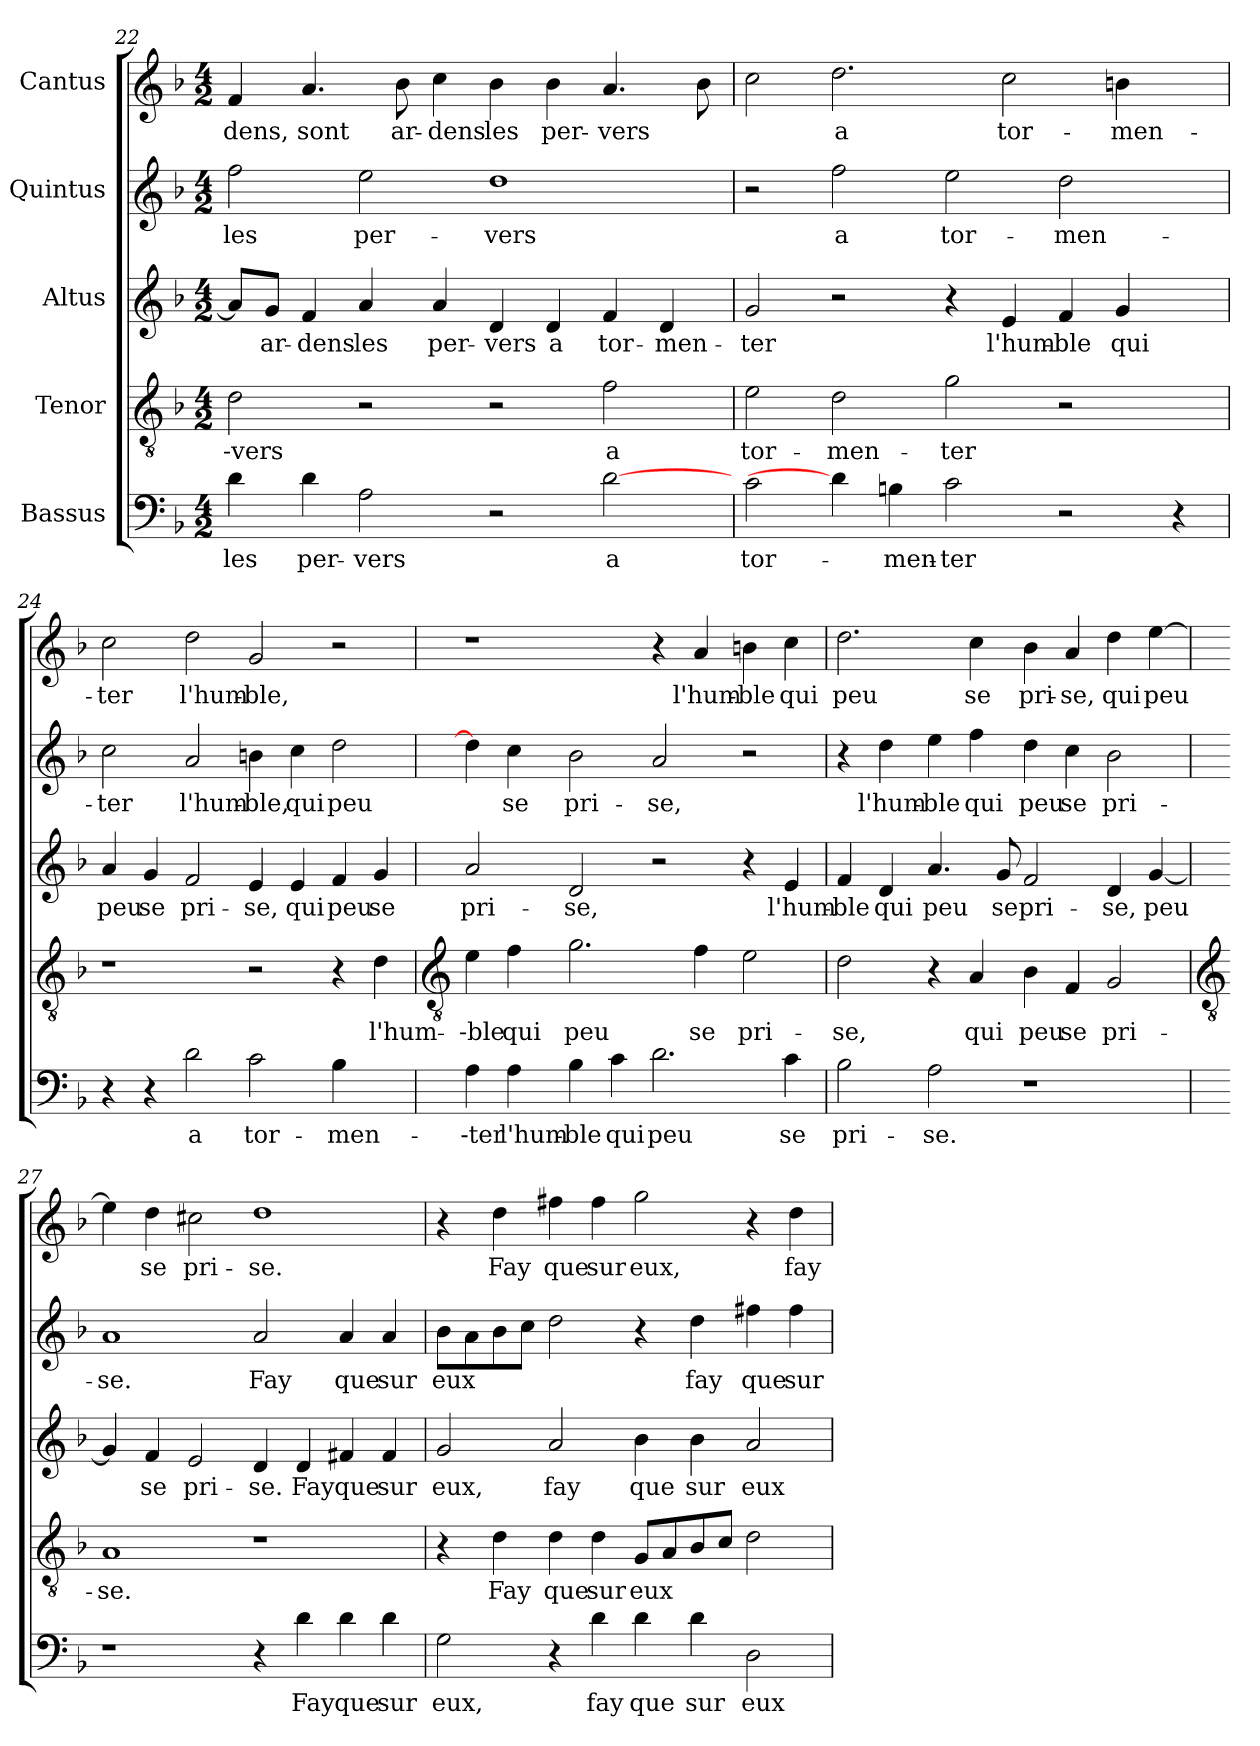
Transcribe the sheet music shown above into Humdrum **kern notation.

**kern	**text	**kern	**text	**kern	**text	**kern	**text	**kern	**text
*part5	*part5	*part4	*part4	*part3	*part3	*part2	*part2	*part1	*part1
*staff5	*staff5	*staff4	*staff4	*staff3	*staff3	*staff2	*staff2	*staff1	*staff1
*I"Bassus	*	*I"Tenor	*	*I"Altus	*	*I"Quintus	*	*I"Cantus	*
!!LO:LB:g=z
*clefF4	*	*clefGv2	*	*clefG2	*	*clefG2	*	*clefG2	*
*k[b-]	*	*k[b-]	*	*k[b-]	*	*k[b-]	*	*k[b-]	*
*F:	*	*F:	*	*F:	*	*F:	*	*F:	*
*M4/2	*	*M4/2	*	*M4/2	*	*M4/2	*	*M4/2	*
=22	=22	=22	=22	=22	=22	=22	=22	=22	=22
!	!LO:LY:b	!	!LO:LY:b	!	!	!	!LO:LY:b	!	!LO:LY:b
4d	les	2d	--vers	8aL]	.	2ff	les	4f	-dens,
!	!	!	!	!	!LO:LY:b	!	!	!	!
.	.	.	.	8gJ	ar-	.	.	.	.
!	!LO:LY:b	!	!	!	!LO:LY:b	!	!	!	!LO:LY:b
4d	per-	.	.	4f	-dens	.	.	4.a	sont
!	!LO:LY:b	!	!	!	!LO:LY:b	!	!LO:LY:b	!	!
2A	-vers	2r	.	4a	les	2ee	per-	.	.
!	!	!	!	!	!	!	!	!	!LO:LY:b
.	.	.	.	.	.	.	.	8b-	ar-
!	!	!	!	!	!LO:LY:b	!	!	!	!LO:LY:b
.	.	.	.	4a	per-	.	.	4cc	-dens
!	!	!	!	!	!LO:LY:b	!	!LO:LY:b	!	!LO:LY:b
2r	.	2r	.	4d	-vers	1dd	-vers	4b-	les
!	!	!	!	!	!LO:LY:b	!	!	!	!LO:LY:b
.	.	.	.	4d	a	.	.	4b-	per-
!	!LO:LY:b	!	!LO:LY:b	!	!LO:LY:b	!	!	!	!LO:LY:b
[2d	a	2f	a	4f	tor-	.	.	4.a	-vers
!	!	!	!	!	!LO:LY:b	!	!	!	!
.	.	.	.	4d	-men-	.	.	.	.
.	.	.	.	.	.	.	.	8b-	.
=23	=23	=23	=23	=23	=23	=23	=23	=23	=23
!	!LO:LY:b	!	!LO:LY:b	!	!LO:LY:b	!	!	!	!
2c	tor-	2e	tor-	2g	-ter	2r	.	2cc	.
!	!	!	!LO:LY:b	!	!	!	!LO:LY:b	!	!LO:LY:b
4d]	.	2d	-men-	2r	.	2ff	a	2.dd	a
!	!LO:LY:b	!	!	!	!	!	!	!	!
4Bn	-men-	.	.	.	.	.	.	.	.
!	!LO:LY:b	!	!LO:LY:b	!	!	!	!LO:LY:b	!	!
2c	-ter	2g	-ter	4r	.	2ee	tor-	.	.
!	!	!	!	!	!LO:LY:b	!	!	!	!LO:LY:b
.	.	.	.	4e	l'hum-	.	.	2cc	tor-
!	!	!	!	!	!LO:LY:b	!	!LO:LY:b	!	!
2r	.	2r	.	4f	-ble	2dd	-men-	.	.
!	!	!	!	!	!LO:LY:b	!	!	!	!LO:LY:b
.	.	.	.	4g	qui	.	.	4bn	-men-
4r	.	4ryy	.	4ryy	.	4ryy	.	4ryy	.
=24	=24	=24	=24	=24	=24	=24	=24	=24	=24
!	!	!	!	!	!LO:LY:b	!	!LO:LY:b	!	!LO:LY:b
4r	.	1r	.	4a	peu	2cc	-ter	2cc	-ter
!	!	!	!	!	!LO:LY:b	!	!	!	!
4r	.	.	.	4g	se	.	.	.	.
!	!LO:LY:b	!	!	!	!LO:LY:b	!	!LO:LY:b	!	!LO:LY:b
2d	a	.	.	2f	pri-	2a	l'hum-	2dd	l'hum-
!	!LO:LY:b	!	!	!	!LO:LY:b	!	!LO:LY:b	!	!LO:LY:b
2c	tor-	2r	.	4e	-se,	4bn	-ble,	2g	-ble,
!	!	!	!	!	!LO:LY:b	!	!LO:LY:b	!	!
.	.	.	.	4e	qui	4cc	qui	.	.
!	!LO:LY:b	!	!	!	!LO:LY:b	!	!LO:LY:b	!	!
4B-	-men-	4r	.	4f	peu	2dd	peu	2r	.
!	!	!	!LO:LY:b	!	!LO:LY:b	!	!	!	!
4ryy	.	4d	l'hum-	4g	se	.	.	.	.
!!LO:LB:g=z
=25	=25	=25	=25	=25	=25	=25	=25	=25	=25
*	*	*clefGv2	*	*	*	*	*	*	*
!	!LO:LY:b	!	!LO:LY:b	!	!LO:LY:b	!	!	!	!
4A	--ter	4e	--ble	2a	pri-	4dd]	.	1r	.
!	!LO:LY:b	!	!LO:LY:b	!	!	!	!LO:LY:b	!	!
4A	l'hum-	4f	qui	.	.	4cc	se	.	.
!	!LO:LY:b	!	!LO:LY:b	!	!LO:LY:b	!	!LO:LY:b	!	!
4B-	-ble	2.g	peu	2d	-se,	2b-	pri-	.	.
!	!LO:LY:b	!	!	!	!	!	!	!	!
4c	qui	.	.	.	.	.	.	.	.
!	!LO:LY:b	!	!	!	!	!	!LO:LY:b	!	!
2.d	peu	.	.	2r	.	2a	-se,	4r	.
!	!	!	!LO:LY:b	!	!	!	!	!	!LO:LY:b
.	.	4f	se	.	.	.	.	4a	l'hum-
!	!	!	!LO:LY:b	!	!	!	!	!	!LO:LY:b
.	.	2e	pri-	4r	.	2r	.	4bn	-ble
!	!LO:LY:b	!	!	!	!LO:LY:b	!	!	!	!LO:LY:b
4c	se	.	.	4e	l'hum-	.	.	4cc	qui
=26	=26	=26	=26	=26	=26	=26	=26	=26	=26
!	!LO:LY:b	!	!LO:LY:b	!	!LO:LY:b	!	!	!	!LO:LY:b
2B-	pri-	2d	-se,	4f	-ble	4r	.	2.dd	peu
!	!	!	!	!	!LO:LY:b	!	!LO:LY:b	!	!
.	.	.	.	4d	qui	4dd	l'hum-	.	.
!	!LO:LY:b	!	!	!	!LO:LY:b	!	!LO:LY:b	!	!
2A	-se.	4r	.	4.a	peu	4ee	-ble	.	.
!	!	!	!LO:LY:b	!	!	!	!LO:LY:b	!	!LO:LY:b
.	.	4A	qui	.	.	4ff	qui	4cc	se
!	!	!	!	!	!LO:LY:b	!	!	!	!
.	.	.	.	8g	se	.	.	.	.
!	!	!	!LO:LY:b	!	!LO:LY:b	!	!LO:LY:b	!	!LO:LY:b
1r	.	4B-	peu	2f	pri-	4dd	peu	4b-	pri-
!	!	!	!LO:LY:b	!	!	!	!LO:LY:b	!	!LO:LY:b
.	.	4F	se	.	.	4cc	se	4a	-se,
!	!	!	!LO:LY:b	!	!LO:LY:b	!	!LO:LY:b	!	!LO:LY:b
.	.	2G	pri-	4d	-se,	2b-	pri-	4dd	qui
!	!	!	!	!	!LO:LY:b	!	!	!	!LO:LY:b
.	.	.	.	[4g	peu	.	.	[4ee	peu
!!LO:LB:g=z
=27	=27	=27	=27	=27	=27	=27	=27	=27	=27
*	*	*clefGv2	*	*	*	*	*	*	*
!	!	!	!LO:LY:b	!	!	!	!LO:LY:b	!	!
1r	.	1A	-se.	4g]	.	1a	-se.	4ee]	.
!	!	!	!	!	!LO:LY:b	!	!	!	!LO:LY:b
.	.	.	.	4f	se	.	.	4dd	se
!	!	!	!	!	!LO:LY:b	!	!	!	!LO:LY:b
.	.	.	.	2e	pri-	.	.	2cc#X	pri-
!	!	!	!	!	!LO:LY:b	!	!LO:LY:b	!	!LO:LY:b
4r	.	1r	.	4d	-se.	2a	Fay	1dd	-se.
!	!LO:LY:b	!	!	!	!LO:LY:b	!	!	!	!
4d	Fay	.	.	4d	Fay	.	.	.	.
!	!LO:LY:b	!	!	!	!LO:LY:b	!	!LO:LY:b	!	!
4d	que	.	.	4f#X	que	4a	que	.	.
!	!LO:LY:b	!	!	!	!LO:LY:b	!	!LO:LY:b	!	!
4d	sur	.	.	4f#	sur	4a	sur	.	.
=28	=28	=28	=28	=28	=28	=28	=28	=28	=28
!	!LO:LY:b	!	!	!	!LO:LY:b	!	!LO:LY:b	!	!
2G	eux,	4r	.	2g	eux,	8b-L	eux	4r	.
.	.	.	.	.	.	8a	.	.	.
!	!	!	!LO:LY:b	!	!	!	!	!	!LO:LY:b
.	.	4d	Fay	.	.	8b-	.	4dd	Fay
.	.	.	.	.	.	8ccJ	.	.	.
!	!	!	!LO:LY:b	!	!LO:LY:b	!	!	!	!LO:LY:b
4r	.	4d	que	2a	fay	2dd	.	4ff#X	que
!	!LO:LY:b	!	!LO:LY:b	!	!	!	!	!	!LO:LY:b
4d	fay	4d	sur	.	.	.	.	4ff#	sur
!	!LO:LY:b	!	!LO:LY:b	!	!LO:LY:b	!	!	!	!LO:LY:b
4d	que	8GL	eux	4b-	que	4r	.	2gg	eux,
.	.	8A	.	.	.	.	.	.	.
!	!LO:LY:b	!	!	!	!LO:LY:b	!	!LO:LY:b	!	!
4d	sur	8B-	.	4b-	sur	4dd	fay	.	.
.	.	8cJ	.	.	.	.	.	.	.
!	!LO:LY:b	!	!	!	!LO:LY:b	!	!LO:LY:b	!	!
2D	eux	2d	.	2a	eux	4ff#X	que	4r	.
!	!	!	!	!	!	!	!LO:LY:b	!	!LO:LY:b
.	.	.	.	.	.	4ff#	sur	4dd	fay
=	=	=	=	=	=	=	=	=	=
*-	*-	*-	*-	*-	*-	*-	*-	*-	*-
